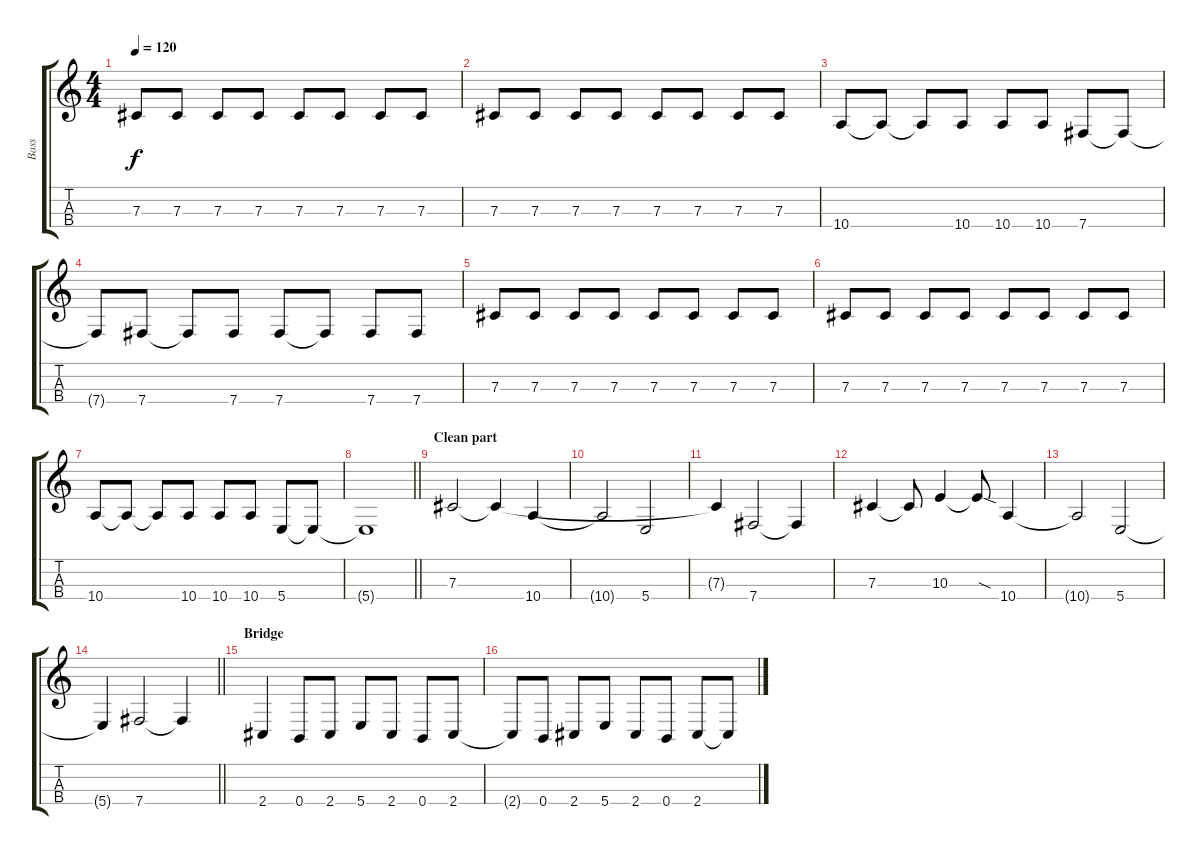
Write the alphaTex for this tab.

\track ("Bass" "Bass") {instrument electricbassfinger}
\staff {score tabs}
\tuning (E3 B2 Gb2 B1) {hide}
\ts (4 4)
\tempo 120
\clef g2
\ks c
7.3.8{dy f} 7.3.8 7.3.8 7.3.8 7.3.8 7.3.8 7.3.8 7.3.8 |
7.3.8 7.3.8 7.3.8 7.3.8 7.3.8 7.3.8 7.3.8 7.3.8 |
10.4.8 10.4{t}.8 10.4{t}.8 10.4.8 10.4.8 10.4.8 7.4.8 7.4{t}.8 |
7.4{t}.8 7.4.8 7.4{t}.8 7.4.8 7.4.8 7.4{t}.8 7.4.8 7.4.8 |
7.3.8 7.3.8 7.3.8 7.3.8 7.3.8 7.3.8 7.3.8 7.3.8 |
7.3.8 7.3.8 7.3.8 7.3.8 7.3.8 7.3.8 7.3.8 7.3.8 |
10.4.8 10.4{t}.8 10.4{t}.8 10.4.8 10.4.8 10.4.8 5.4.8 5.4{t}.8 |
\barLineRight lightlight
5.4{t}.1 |
\section ("" "Clean part")
7.3.2 7.3{t}.4 10.4.4 |
10.4{t}.2 5.4.2 |
7.3{t}.4 7.4.2 7.4{t}.4 |
7.3.4 7.3{t}.8 10.3.4 10.3{sod t}.8 10.4.4 |
10.4{t}.2 5.4.2 |
\barLineRight lightlight
5.4{t}.4 7.4.2 7.4{t}.4 |
\section ("" "Bridge")
2.4.4 0.4.8 2.4.8 5.4.8 2.4.8 0.4.8 2.4.8 |
2.4{t}.8 0.4.8 2.4.8 5.4.8 2.4.8 0.4.8 2.4.8 2.4{t}.8
